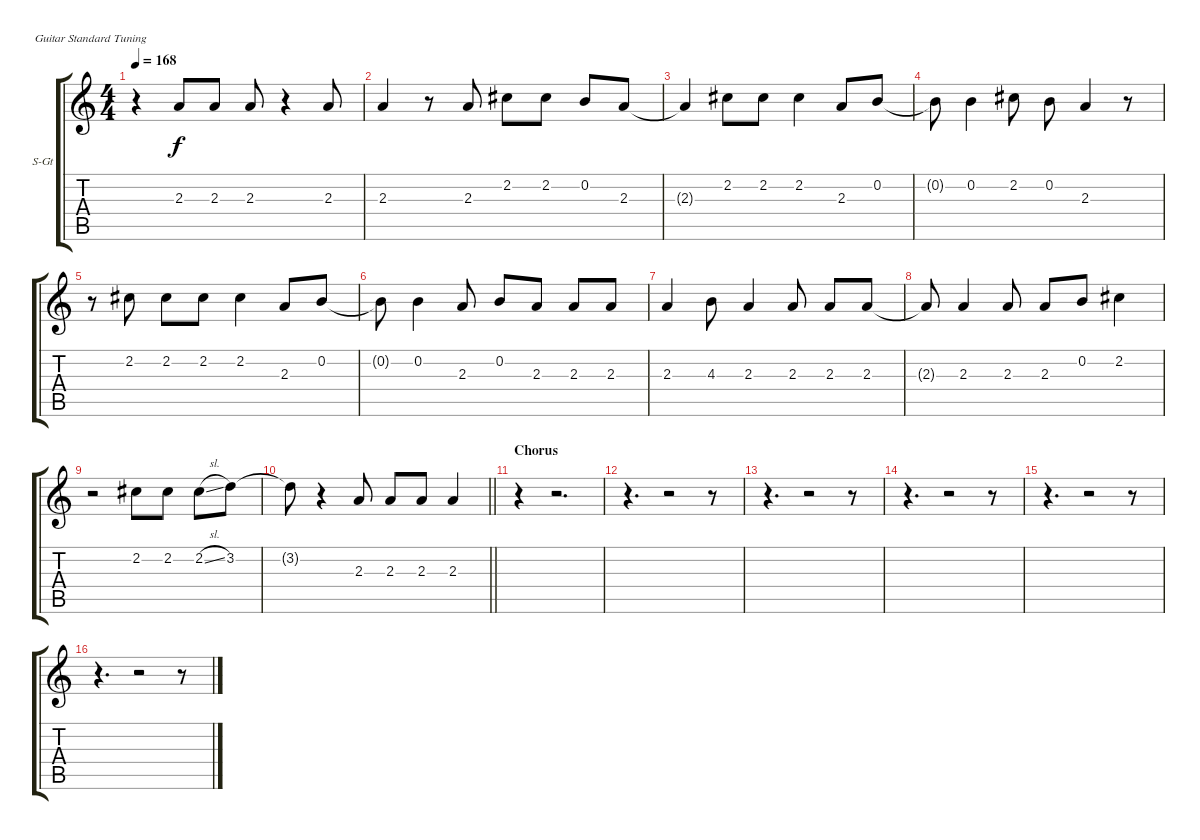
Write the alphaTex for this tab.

\bracketExtendMode groupsimilarinstruments
\firstSystemTrackNameOrientation horizontal
\otherSystemsTrackNameOrientation horizontal
\track ("Tom" "S-Gt") {instrument tenorsax}
\staff {score tabs}
\tuning (E4 B3 G3 D3 A2 E2)
\displaytranspose 12
\ts (4 4)
\tempo 168
\clef g2
\ks c
r.4{dy f} 2.3.8 2.3.8 2.3.8 r.4 2.3.8 |
2.3.4 r.8 2.3.8 2.2.8 2.2.8 0.2.8 2.3.8 |
2.3{t}.4 2.2.8 2.2.8 2.2.4 2.3.8 0.2.8 |
0.2{t}.8 0.2.4 2.2.8 0.2.8 2.3.4 r.8 |
r.8 2.2.8 2.2.8 2.2.8 2.2.4 2.3.8 0.2.8 |
0.2{t}.8 0.2.4 2.3.8 0.2.8 2.3.8 2.3.8 2.3.8 |
2.3.4 4.3.8 2.3.4 2.3.8 2.3.8 2.3.8 |
2.3{t}.8 2.3.4 2.3.8 2.3.8 0.2.8 2.2.4 |
r.2 2.2.8 2.2.8 2.2{sl}.8 3.2.8 |
\barLineRight lightlight
3.2{t}.8 r.4 2.3.8 2.3.8 2.3.8 2.3.4 |
\section ("" "Chorus")
r.4 r.2{d} |
r.4{d} r.2 r.8 |
r.4{d} r.2 r.8 |
r.4{d} r.2 r.8 |
r.4{d} r.2 r.8 |
r.4{d} r.2 r.8
